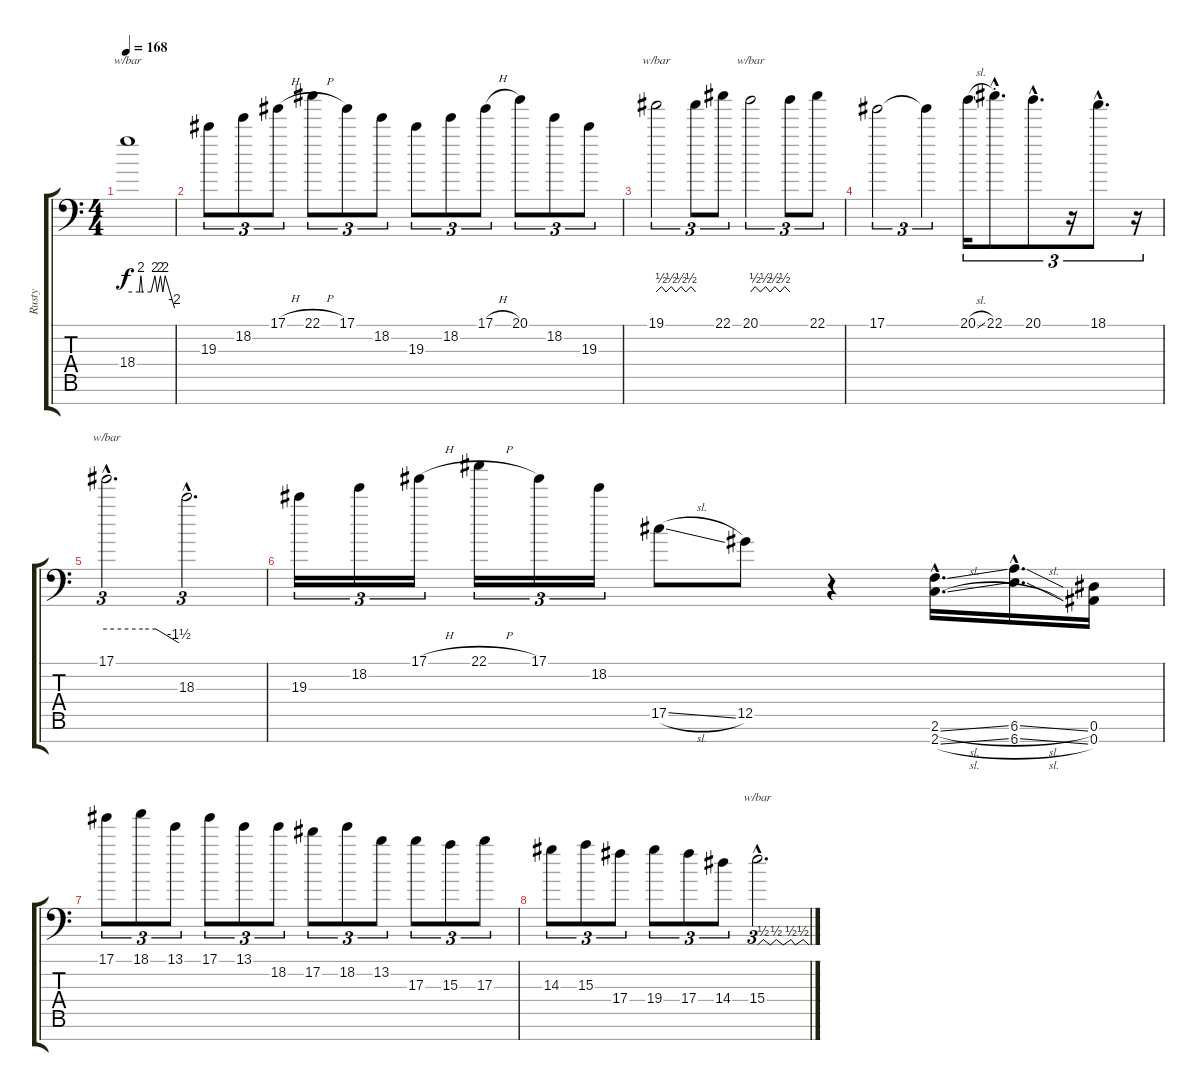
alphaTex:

\track ("Rusty" "Rusty") {instrument distortionguitar}
\staff {score tabs}
\tuning (Eb4 Bb3 Gb3 Db3 Ab2 Eb2 Bb1) {hide}
\ts (4 4)
\tempo 168
\clef f4
\ks c
18.4.1{tbe (custom default 0 0 15 0 17 8 19 0 30 0 35 8 38 0 42 8 45 0 48 8 60 -8) dy f} |
19.3.8{tu (3 2)} 18.2.8{tu (3 2)} 17.1{h}.8{tu (3 2)} 22.1{h}.8{tu (3 2)} 17.1.8{tu (3 2)} 18.2.8{tu (3 2)} 19.3.8{tu (3 2)} 18.2.8{tu (3 2)} 17.1{h}.8{tu (3 2)} 20.1.8{tu (3 2)} 18.2.8{tu (3 2)} 19.3.8{tu (3 2)} |
19.1.2{tu (3 2) tbe (custom default 0 0 8 2 15 0 23 2 30 0 38 2 45 0 53 2 60 0)} 19.1{t}.8{tu (3 2)} 22.1.8{tu (3 2)} 20.1.2{tu (3 2) tbe (custom default 0 0 7 2 15 0 23 2 30 0 37 2 45 0 52 2 60 0)} 20.1{t}.8{tu (3 2)} 22.1.8{tu (3 2)} |
17.1.2{tu (3 2)} 17.1{t}.4{tu (3 2)} 20.1{sl}.16{tu (3 2)} 22.1{hac st}.8{d tu (3 2)} 20.1{hac}.8{d tu (3 2)} r.16{tu (3 2)} 18.1{hac}.8{d tu (3 2)} r.16{tu (3 2)} |
17.1{hac}.2{d tu (3 2) tbe (custom default 0 0 30 0 41 0 60 -6)} 18.3{hac}.2{d tu (3 2)} |
19.3.16{tu (3 2)} 18.2.16{tu (3 2)} 17.1{h}.16{tu (3 2)} 22.1{h}.16{tu (3 2)} 17.1.16{tu (3 2)} 18.2.16{tu (3 2)} 17.5{sl}.8 12.5.8 r.4 (2.6{sl hac} 2.7{sl hac}).16{d} (6.6{sl hac} 6.7{sl hac}).16{d} (0.6 0.7).16 |
17.1.8{tu (3 2)} 18.1.8{tu (3 2)} 13.1.8{tu (3 2)} 17.1.8{tu (3 2)} 13.1.8{tu (3 2)} 18.2.8{tu (3 2)} 17.2.8{tu (3 2)} 18.2.8{tu (3 2)} 13.2.8{tu (3 2)} 17.3.8{tu (3 2)} 15.3.8{tu (3 2)} 17.3.8{tu (3 2)} |
14.3.8{tu (3 2)} 15.3.8{tu (3 2)} 17.4.8{tu (3 2)} 19.4.8{tu (3 2)} 17.4.8{tu (3 2)} 14.4.8{tu (3 2)} 15.4{hac}.2{d tu (3 2) tbe (custom default 0 0 7 2 15 0 22 2 30 0 39 2 44 0 53 2 60 0)}
